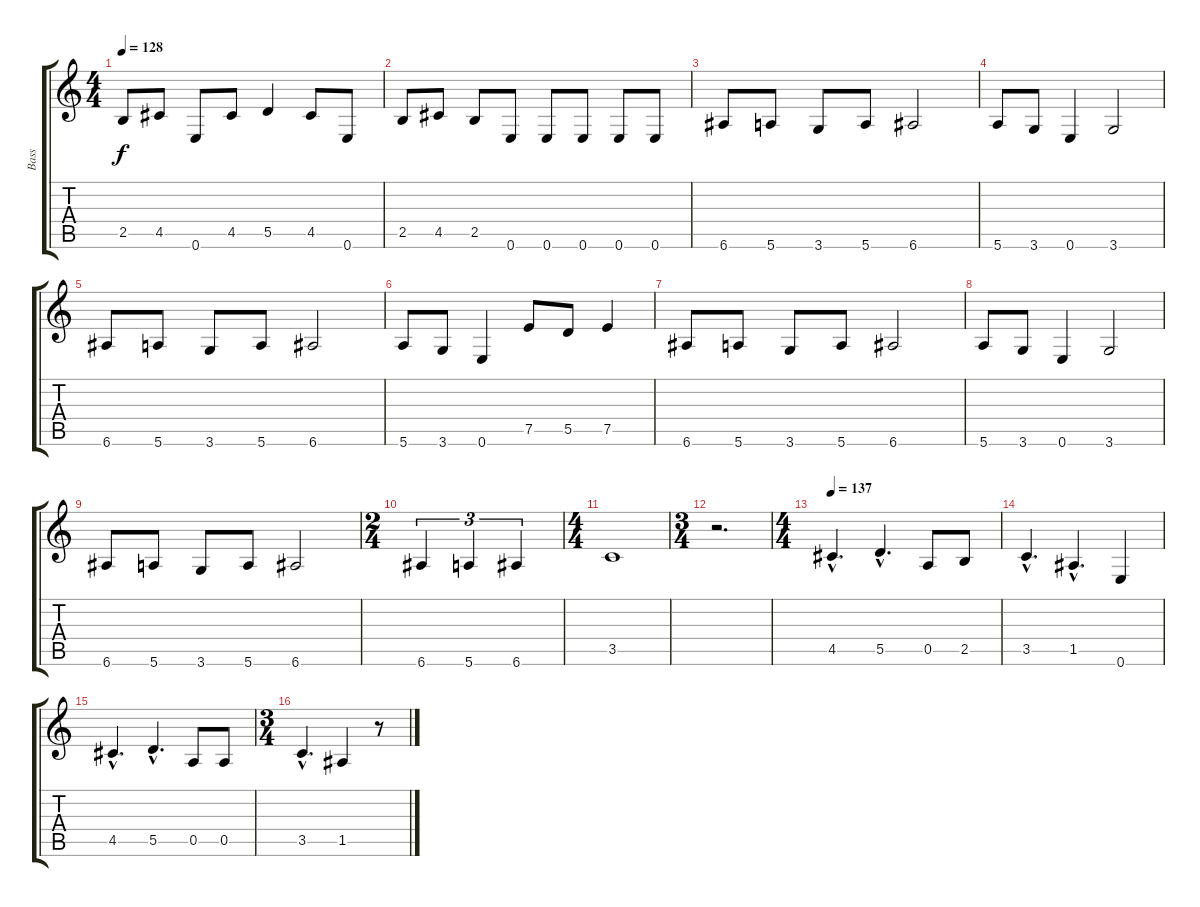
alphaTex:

\track ("Bass" "Bass") {instrument electricbasspick}
\staff {score tabs}
\tuning (E4 B3 G3 D3 A2 E2) {hide}
\ts (4 4)
\tempo 128
\clef g2
\ks c
2.5.8{dy f} 4.5.8 0.6.8 4.5.8 5.5.4 4.5.8 0.6.8 |
2.5.8 4.5.8 2.5.8 0.6.8 0.6.8 0.6.8 0.6.8 0.6.8 |
6.6.8 5.6.8 3.6.8 5.6.8 6.6.2 |
5.6.8 3.6.8 0.6.4 3.6.2 |
6.6.8 5.6.8 3.6.8 5.6.8 6.6.2 |
5.6.8 3.6.8 0.6.4 7.5.8 5.5.8 7.5.4 |
6.6.8 5.6.8 3.6.8 5.6.8 6.6.2 |
5.6.8 3.6.8 0.6.4 3.6.2 |
6.6.8 5.6.8 3.6.8 5.6.8 6.6.2 |
\ts (2 4)
6.6.4{tu (3 2)} 5.6.4{tu (3 2)} 6.6.4{tu (3 2)} |
\ts (4 4)
3.5.1 |
\ts (3 4)
r.2{d} |
\ts (4 4)
\tempo 137
4.5{hac}.4{d} 5.5{hac}.4{d} 0.5.8 2.5.8 |
3.5{hac}.4{d} 1.5{hac}.4{d} 0.6.4 |
4.5{hac}.4{d} 5.5{hac}.4{d} 0.5.8 0.5.8 |
\ts (3 4)
3.5{hac}.4{d} 1.5.4 r.8
